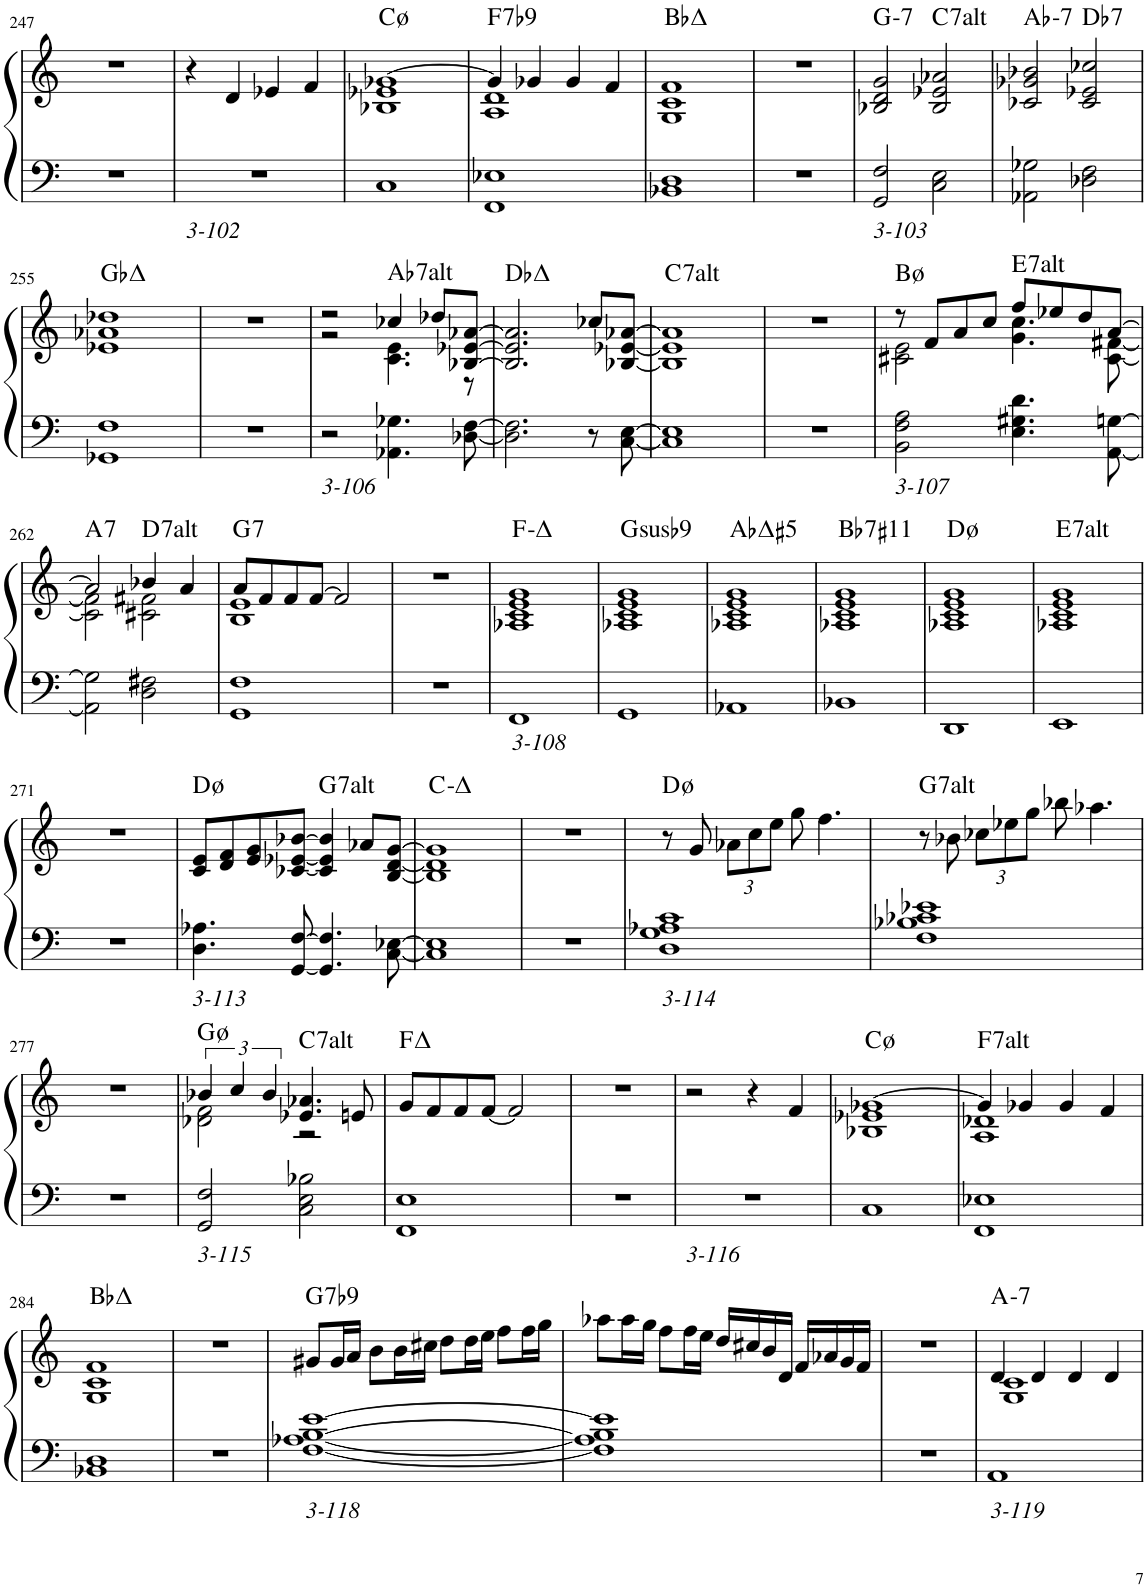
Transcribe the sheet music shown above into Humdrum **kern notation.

**kern	**kern	**harte
*part1	*part1	*part1
*staff2	*staff1	*
*I"Piano	*	*
*I'Pno.	*	*
!!LO:PB:g=z
*clefF4	*clefG2	*
*k[]	*k[]	*
*M4/4	*M4/4	*
=247	=247	=247
1r	1r	.
=248	=248	=248
!LO:TX:b:i:t=3-102	!	!
1r	4r	.
.	4d/	.
.	4e-X/	.
.	4f/	.
=249	=249	=249
*	*^	*
1C	[1g-X	1B-X 1e-X	C:hdim7
=250	=250	=250	=250
!	!	!	!LO:H:kt=7
1FF 1E-X	4g-/]	1A 1d	F:7(b9)
.	4g-X/	.	.
.	4g-/	.	.
.	4f/	.	.
=251	=251	=251	=251
1BB-X 1D	1f	1G 1c	Bb:maj
*	*v	*v	*
=252	=252	=252
1r	1r	.
=253	=253	=253
!LO:TX:b:i:t=3-103	!	!LO:H:kt=7
2GG/ 2F/	2B-X/ 2d/ 2g/	G:min7
!	!	!LO:H:kt=7
2C\ 2E\	2B-/ 2e-X/ 2a-X/	C:(3,b5,#5,b7,b9,#9)
=254	=254	=254
!	!	!LO:H:kt=7
2AA-X\ 2G-X\	2c-X/ 2g-X/ 2b-X/	Ab:min7
!	!	!LO:H:kt=7
2D-X\ 2F\	2c-/ 2e-X/ 2cc-X/	Db:7
!!LO:LB:g=z
=255	=255	=255
1GG-X 1F	1e-X 1a-X 1dd-X	Gb:maj
=256	=256	=256
1r	1r	.
=257	=257	=257
*	*^	*
!LO:TX:b:i:t=3-106	!	!	!
2r	2r	2r	.
!	!	!	!LO:H:kt=7
4.AA-X\ 4.G-X\	4cc-X/	4.c\ 4.e\	Ab:(3,b5,#5,b7,b9,#9)
.	8dd-X/L	.	.
[8D-X\ [8F\	[8B-X/ [8e-X/ [8a-X/J	8r	.
*	*v	*v	*
=258	=258	=258
2.D-\] 2.F\]	2.B-/] 2.e-/] 2.a-/]	Db:maj
8r	8cc-X/L	.
[8C\ [8E\	[8B-X/ [8e-X/ [8a-X/J	.
=259	=259	=259
!	!	!LO:H:kt=7
1C] 1E]	1B-] 1e-] 1a-]	C:(3,b5,#5,b7,b9,#9)
=260	=260	=260
1r	1r	.
=261	=261	=261
*	*^	*
!LO:TX:b:i:t=3-107	!	!	!
2BB\ 2F\ 2A\	8r	2c#X\ 2e\	B:hdim7
.	8f/L	.	.
.	8a/	.	.
.	8cc/J	.	.
!	!	!	!LO:H:kt=7
4.E\ 4.G#X\ 4.d\	8ff/L	4.g\ 4.cc\	E:(3,b5,#5,b7,b9,#9)
.	8ee-X/	.	.
.	8dd/	.	.
[8AA\ [8Gn\	[8a/J	[8c#\ [8f#X\	.
!!LO:LB:g=z	!!
=262	=262	=262	=262
!	!	!	!LO:H:kt=7
2AA\] 2G\]	2a/]	2c#\] 2f#\]	A:7
!	!	!	!LO:H:kt=7
2D\ 2F#X\	4b-X/	2c#X\ 2f#X\	D:(3,b5,#5,b7,b9,#9)
.	4a/	.	.
=263	=263	=263	=263
!	!	!	!LO:H:kt=7
1GG 1F	8a/L	1B 1e	G:7
.	8f/	.	.
.	8f/	.	.
.	[8f/J	.	.
.	2f/]	.	.
*	*v	*v	*
=264	=264	=264
1r	1r	.
=265	=265	=265
!LO:TX:b:i:t=3-108	!	!LO:H:kt=t7
1FF	1A-X 1c 1e 1g	F:minmaj7
=266	=266	=266
!	!	!LO:H:kt=b9
1GG	1A-X 1c 1e 1g	G:maj
=267	=267	=267
1AA-X	1A-X 1c 1e 1g	Ab:(3,#5)
=268	=268	=268
!	!	!LO:H:kt=7
1BB-X	1A-X 1c 1e 1g	Bb:7(#11)
=269	=269	=269
1DD	1A-X 1c 1e 1g	D:hdim7
=270	=270	=270
!	!	!LO:H:kt=7
1EE	1A-X 1c 1e 1g	E:(3,b5,#5,b7,b9,#9)
!!LO:LB:g=z
=271	=271	=271
1r	1r	.
=272	=272	=272
!LO:TX:b:i:t=3-113	!	!
4.D\ 4.A-X\	8c/ 8e/L	D:hdim7
.	8d/ 8f/	.
.	8e/ 8g/	.
[8GG/ [8F/	[8c-X/ [8e-X/ [8b-X/J	.
!	!	!LO:H:kt=7
4.GG/] 4.F/]	4c-/] 4e-/] 4b-/]	G:(3,b5,#5,b7,b9,#9)
.	8a-X/L	.
[8C\ [8E-X\	[8B/ [8d/ [8g/J	.
=273	=273	=273
!	!	!LO:H:kt=t7
1C] 1E-]	1B] 1d] 1g]	C:minmaj7
=274	=274	=274
1r	1r	.
=275	=275	=275
!LO:TX:b:i:t=3-114	!	!
1D 1G 1A-X 1c	8r	D:hdim7
.	8g/	.
*	*Xbrackettup	*
.	12a-X\L	.
.	12cc\	.
.	12ee\J	.
.	8gg\	.
.	4.ff\	.
=276	=276	=276
!	!	!LO:H:kt=7
1F 1B-X 1c-X 1e-X	8r	G:(3,b5,#5,b7,b9,#9)
.	8b-X\	.
.	12cc-X\L	.
.	12ee-X\	.
.	12gg\J	.
.	8bb-X\	.
.	4.aa-X\	.
!!LO:LB:g=z
=277	=277	=277
1r	1r	.
=278	=278	=278
*	*brackettup	*
*	*^	*
!LO:TX:b:i:t=3-115	!	!	!
2GG/ 2F/	6b-X/	2d-X\ 2f\	G:hdim7
.	6cc/	.	.
.	6b-/	.	.
!	!	!	!LO:H:kt=7
2C\ 2E\ 2B-X\	4.e-X/ 4.a-X/	2r	C:(3,b5,#5,b7,b9,#9)
.	8en/	.	.
*	*v	*v	*
=279	=279	=279
1FF 1E	8g/L	F:maj
.	8f/	.
.	8f/	.
.	[8f/J	.
.	2f/]	.
=280	=280	=280
1r	1r	.
=281	=281	=281
!LO:TX:b:i:t=3-116	!	!
1r	2r	.
.	4r	.
.	4f/	.
=282	=282	=282
*	*^	*
1C	[1g-X	1B-X 1e-X	C:hdim7
=283	=283	=283	=283
!	!	!	!LO:H:kt=7
1FF 1E-X	4g-/]	1A 1d-X	F:(3,b5,#5,b7,b9,#9)
.	4g-X/	.	.
.	4g-/	.	.
.	4f/	.	.
*	*v	*v	*
!!LO:LB:g=z
=284	=284	=284
1BB-X 1D	1G 1c 1f	Bb:maj
=285	=285	=285
1r	1r	.
=286	=286	=286
!LO:TX:b:i:t=3-118	!	!LO:H:kt=7
[1F [1A-X [1B [1e	8g#X/L	G:7(b9)
.	16g#/L	.
.	16a/JJ	.
.	8b\L	.
.	16b\L	.
.	16cc#X\JJ	.
.	8dd\L	.
.	16dd\L	.
.	16ee\JJ	.
.	8ff\L	.
.	16ff\L	.
.	16gg\JJ	.
=287	=287	=287
1F] 1A-] 1B] 1e]	8aa-X\L	.
.	16aa-\L	.
.	16gg\JJ	.
.	8ff\L	.
.	16ff\L	.
.	16ee\JJ	.
.	16dd/LL	.
.	16cc#X/	.
.	16b/	.
.	16d/JJ	.
.	16f/LL	.
.	16a-X/	.
.	16g/	.
.	16f/JJ	.
=288	=288	=288
1r	1r	.
=289	=289	=289
*	*^	*
!LO:TX:b:i:t=3-119	!	!	!LO:H:kt=7
1AA	4d/	1G 1c	A:min7
.	4d/	.	.
.	4d/	.	.
.	4d/	.	.
*	*v	*v	*
=	=	=
*-	*-	*-
